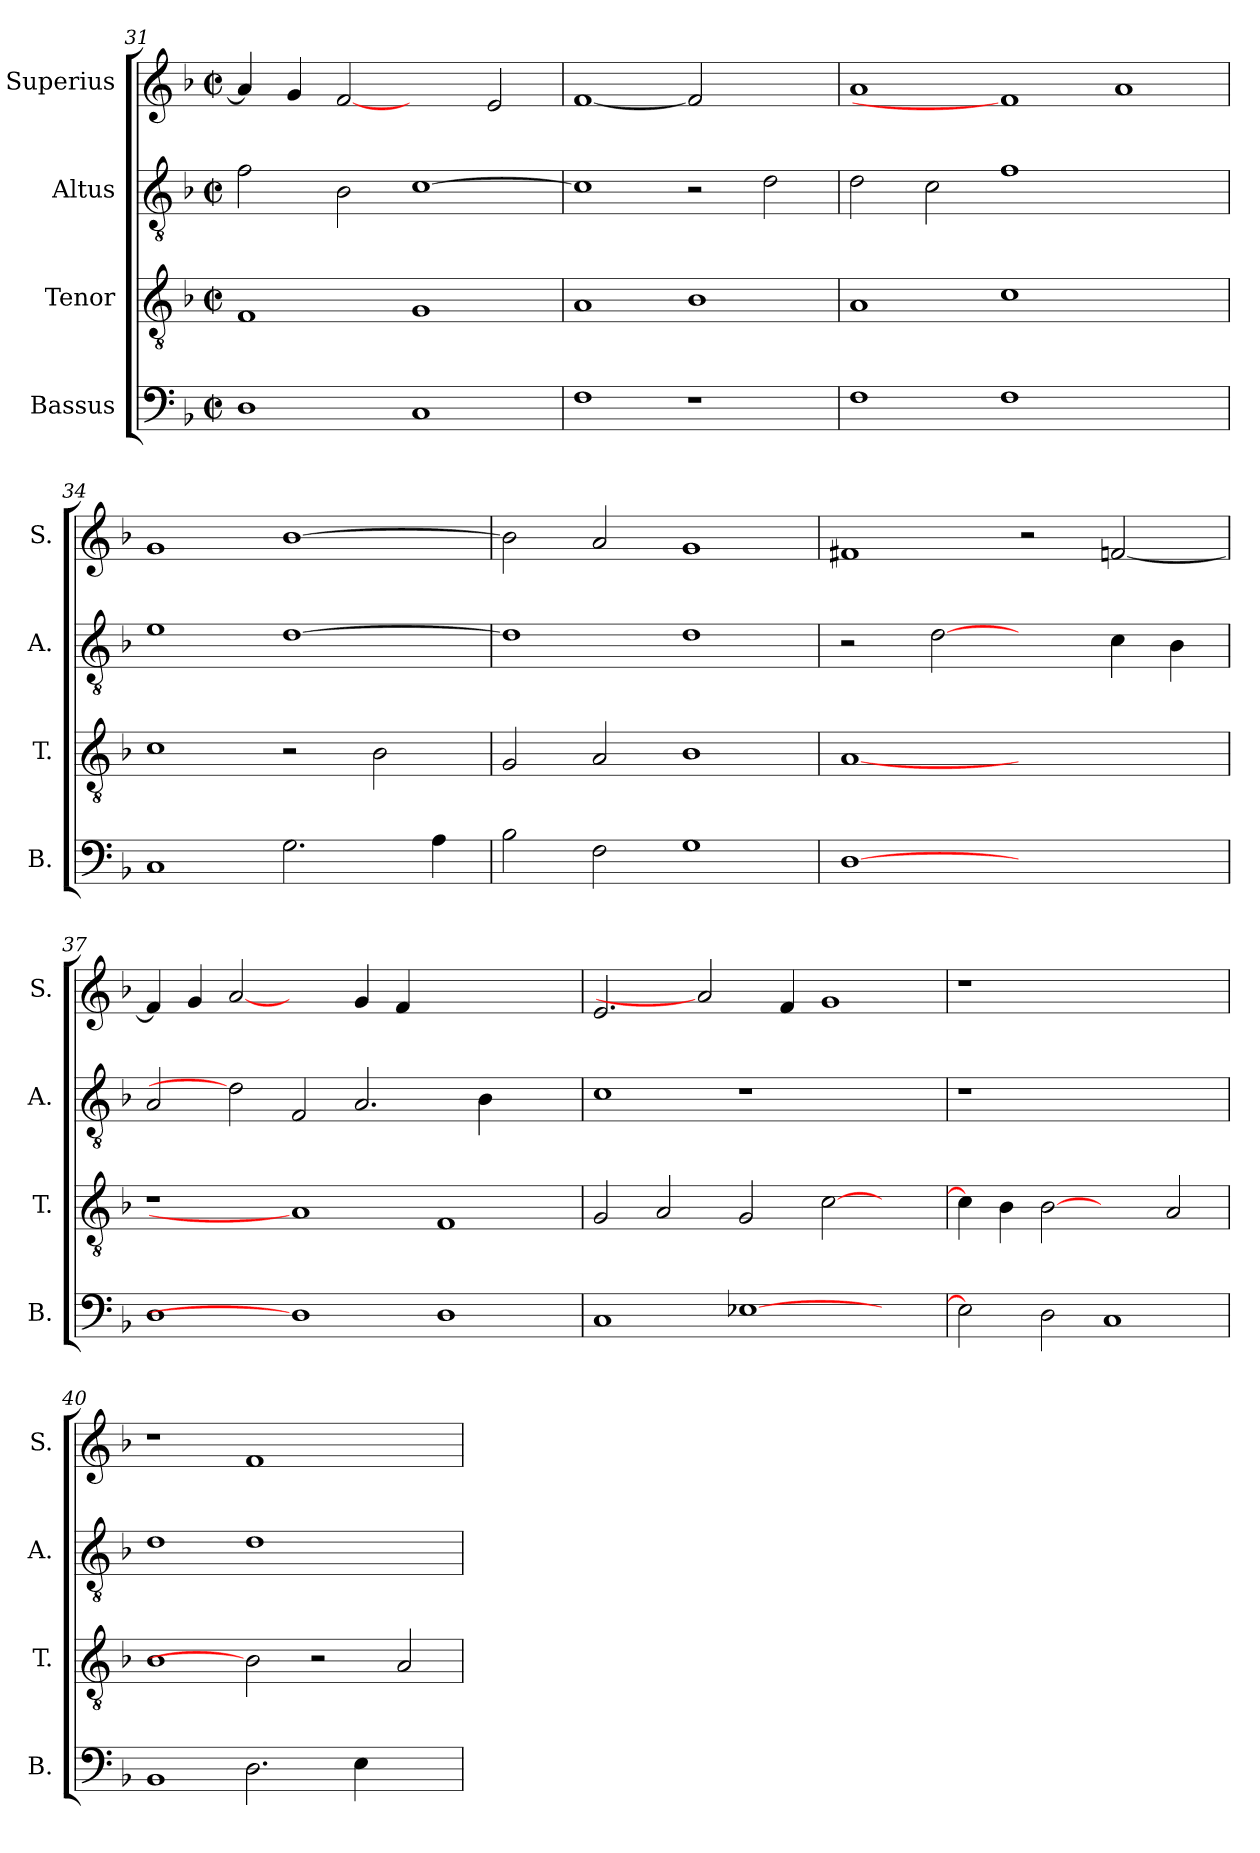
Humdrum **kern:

**kern	**kern	**kern	**kern
*part4	*part3	*part2	*part1
*staff4	*staff3	*staff2	*staff1
*I"Bassus	*I"Tenor	*I"Altus	*I"Superius
*I'B.	*I'T.	*I'A.	*I'S.
*clefF4	*clefGv2	*clefGv2	*clefG2
*	*ITrd7c12	*ITrd7c12	*
*k[b-]	*k[b-]	*k[b-]	*k[b-]
*F:	*F:	*F:	*F:
*M2/2	*M2/2	*M2/2	*M2/2
*met(c|)	*met(c|)	*met(c|)	*met(c|)
=31	=31	=31	=31
1Di	1FFi	2Fi\	4ai/]
.	.	.	4gi/
.	.	2BB-i\	[2fi
1Ci	1GGi	[>1Ci	2ryy
.	.	.	2ei/
=32	=32	=32	=32
1Fi	1AAi	1Ci]	[1fi
1r	1BB-i	2r	2fi]
.	.	2Di\	2ryy
!!LO:PB:g=z
=33	=33	=33	=33
1Fi	1AAi	2Di\	1ai
.	.	2Ci\	.
1Fi	1Ci	1Fi	1fi]
1ryy	1ryy	1ryy	1ai
=34	=34	=34	=34
1Ci	1Ci	1Ei	1gi
2.Gi\	2r	[>1Di	[>1b-i
.	2BB-i\	.	.
4Ai\	.	.	.
=35	=35	=35	=35
2B-i\	2GGi/	1Di]	2b-i\]
2Fi\	2AAi/	.	2ai/
1Gi	1BB-i	1Di	1gi
=36	=36	=36	=36
[1Di	[1AAi	2r	1f#Xi
.	.	[2Di	.
1ryy	1ryy	2ryy	2r
.	.	4Ci\	[<2fi/
.	.	4BB-i\	.
=37	=37	=37	=37
1Di	1r	2AAi/	4fi/]
.	.	.	4gi/
.	.	2Di]	[2ai
1Di]	1AAi]	2FFi/	2ryy
.	.	2.AAi/	4gi/
.	.	.	4fi/
1Di	1FFi	.	1ryy
.	.	4BB-i\	.
.	.	2ryy	.
!!LO:LB:g=z
=38	=38	=38	=38
1Ci	2GGi/	1Ci	2.ei/
.	2AAi/	.	.
.	.	.	2ai]
[>1E-Xi	2GGi/	1r	.
.	.	.	4fi/
.	[>2Ci\	.	1gi
2ryy	2ryy	2ryy	.
=39	=39	=39	=39
!	!	!LO:N:vis=1	!LO:N:vis=1
2E-i\]	4Ci\]	1r	1r
.	4BB-i\	.	.
2Di\	[2BB-i	.	.
1Ci	2ryy	1ryy	1ryy
.	2AAi/	.	.
=40	=40	=40	=40
1BB-i	1BB-i	1Di	1r
2.Di\	2BB-i]	1Di	1fi
.	2r	.	.
4Ei\	.	.	.
2ryy	2AAi/	2ryy	2ryy
=	=	=	=
*-	*-	*-	*-
